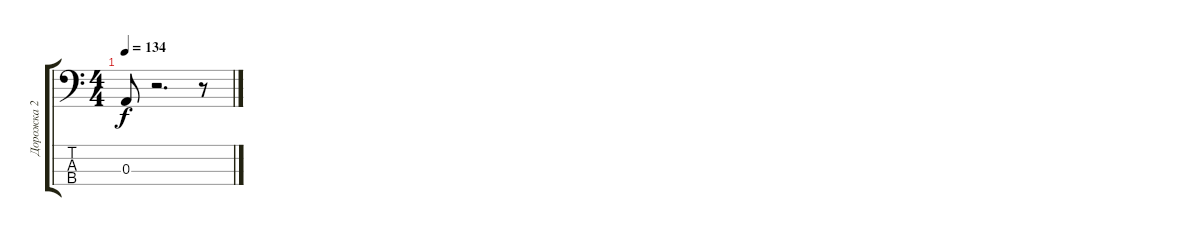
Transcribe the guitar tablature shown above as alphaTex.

\track ("Дорожка 2" "Дорожка 2") {instrument electricbassfinger}
\staff {score tabs}
\tuning (G2 D2 A1 E1) {hide}
\ts (4 4)
\tempo 134
\clef f4
\ks c
0.3.8{dy f} r.2{d} r.8
